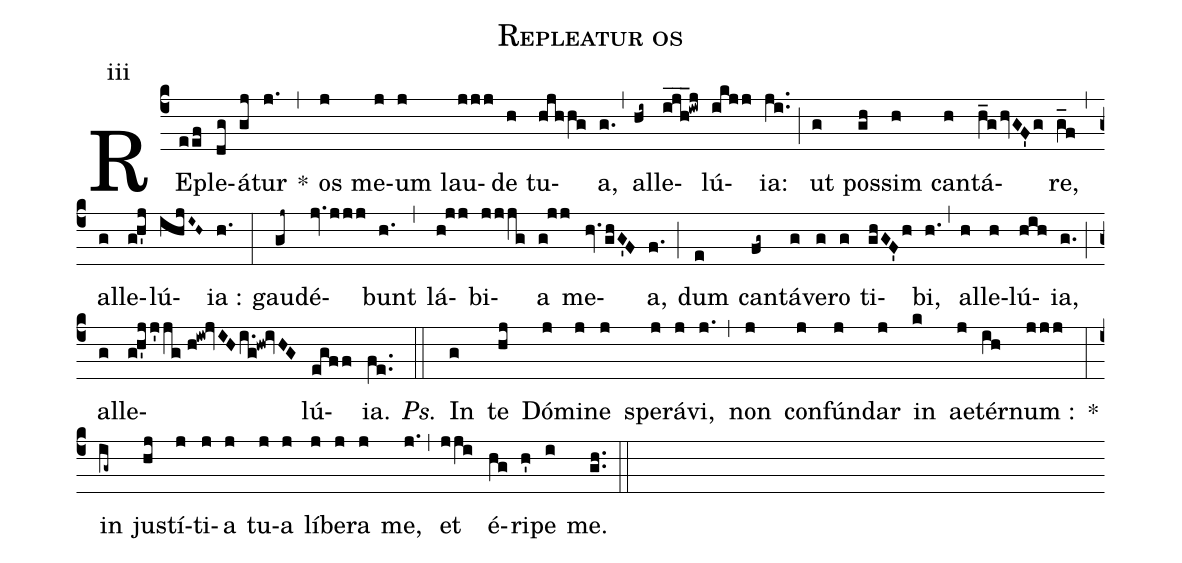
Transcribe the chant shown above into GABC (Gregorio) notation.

name:Repleatur os;
mode:iii;
%%
(c4) RE(eef)ple(dg)á(gj)tur(j.) *(,) os(j) me(j)um(j) lau(jjj)de(h) tu(hjhhg)a,(g.) (,) al(hi~)le(ijh___!iwj)lú(ikjj)ia:(ji..) (;) ut(g) pos(gh)sim(h) can(h)tá(h_g/hvGF'g)re,(g_f) (,) al(g)le(g!h'j)lú(ihjI~H~)ia~:(h.) (:) gau(gj~)dé(jv.jjj)bunt(h.) (,) lá(h!jj)bi(jjjg)a(g!jj) me(hv./ghG'F)a,(f.) (;) dum(e) can(fg~)tá(g)ve(g)ro(g) ti(ghGF'h)bi,(h.) (,) al(h)le(h)lú(hih)ia,(g.) (;) al(g)le(g!h'jj'jg//h!iw!jvIH/i.g!hw!ivHG)lú(egff)ia.(fe..) <i>Ps.</i>(::) In(g) te(hj) Dó(j)mi(j)ne(j) spe(j)rá(j)vi,(j.) (,) non(j) con(j)fún(j)dar(j) in(k) ae(j)tér(ih)num~:(jjj) *(:) in(ig~) jus(hj)tí(j)ti(j)a(j) tu(j)a(j) lí(j)be(j)ra(j) me,(j.) (,) et(jji) é(hg)ri(h')pe(i) me.(gh..) (::)
